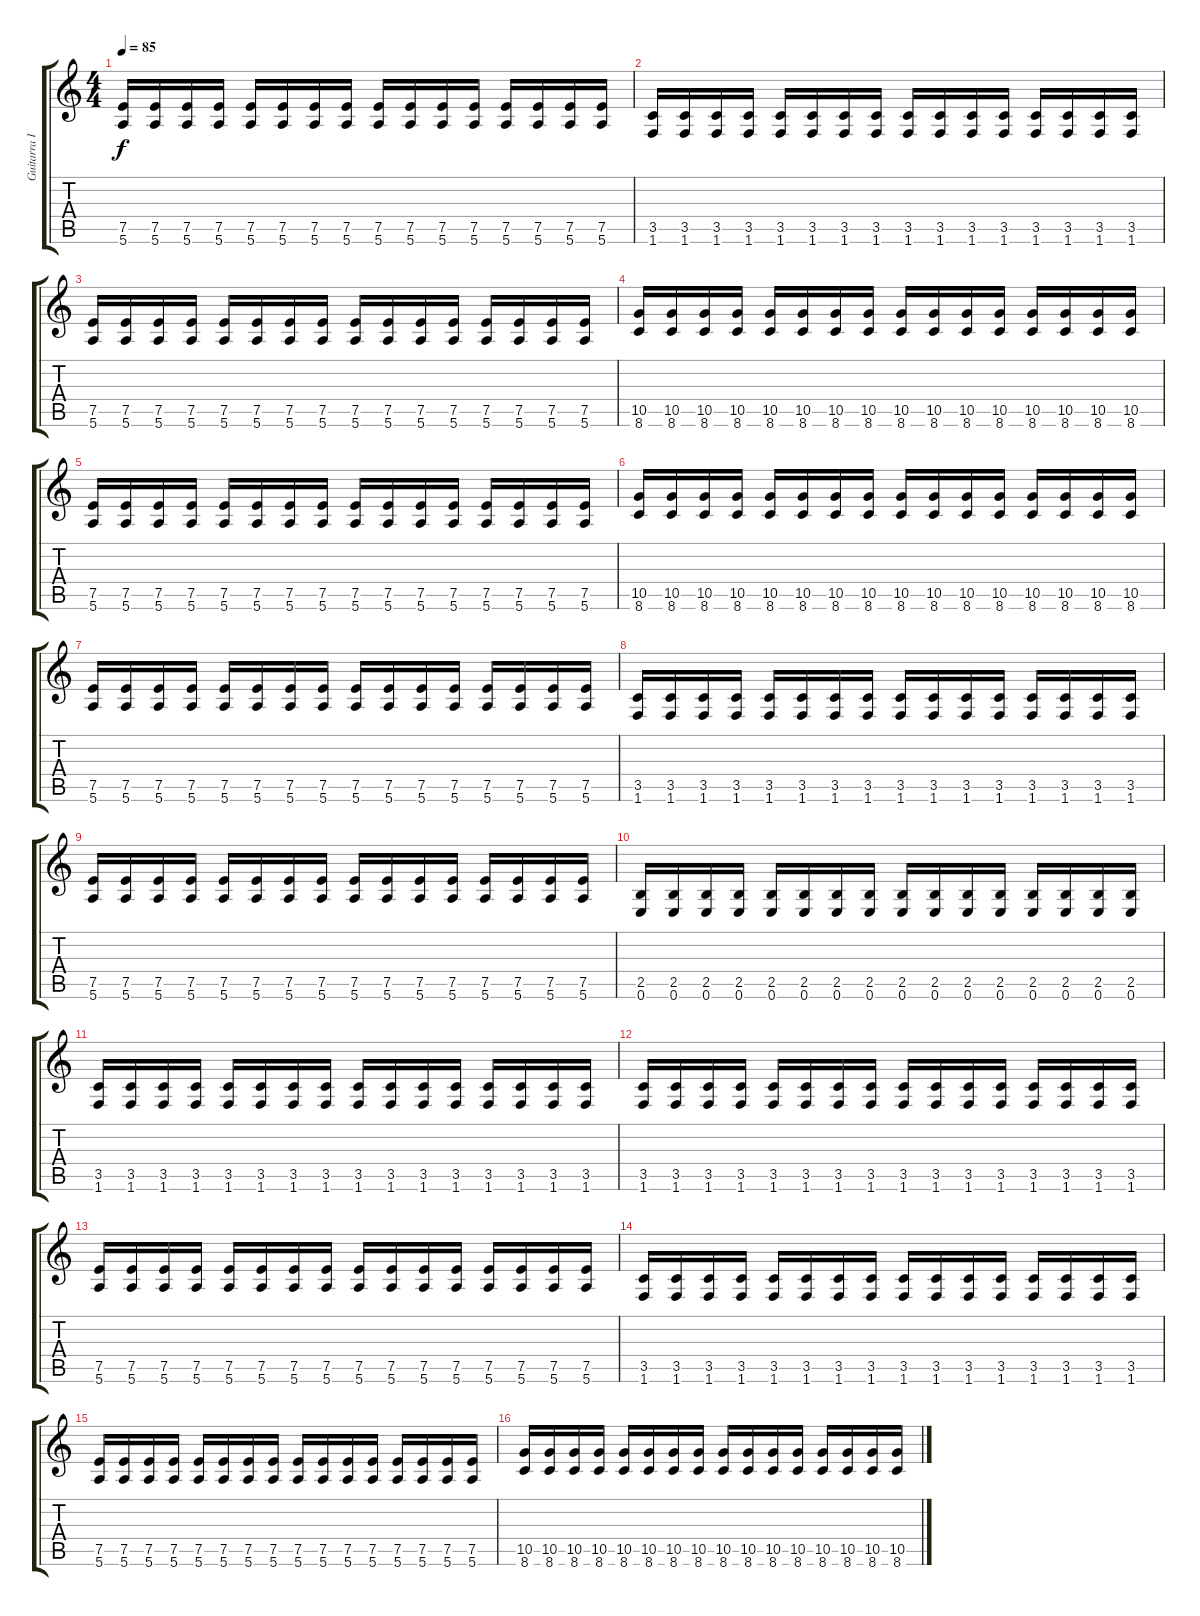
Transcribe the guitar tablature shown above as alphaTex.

\track ("Guitarra II" "Guitarra I") {instrument distortionguitar}
\staff {score tabs}
\tuning (E4 B3 G3 D3 A2 E2) {hide}
\ts (4 4)
\tempo 85
\clef g2
\ks c
(7.5 5.6).16{dy f} (7.5 5.6).16 (7.5 5.6).16 (7.5 5.6).16 (7.5 5.6).16 (7.5 5.6).16 (7.5 5.6).16 (7.5 5.6).16 (7.5 5.6).16 (7.5 5.6).16 (7.5 5.6).16 (7.5 5.6).16 (7.5 5.6).16 (7.5 5.6).16 (7.5 5.6).16 (7.5 5.6).16 |
(3.5 1.6).16 (3.5 1.6).16 (3.5 1.6).16 (3.5 1.6).16 (3.5 1.6).16 (3.5 1.6).16 (3.5 1.6).16 (3.5 1.6).16 (3.5 1.6).16 (3.5 1.6).16 (3.5 1.6).16 (3.5 1.6).16 (3.5 1.6).16 (3.5 1.6).16 (3.5 1.6).16 (3.5 1.6).16 |
(7.5 5.6).16 (7.5 5.6).16 (7.5 5.6).16 (7.5 5.6).16 (7.5 5.6).16 (7.5 5.6).16 (7.5 5.6).16 (7.5 5.6).16 (7.5 5.6).16 (7.5 5.6).16 (7.5 5.6).16 (7.5 5.6).16 (7.5 5.6).16 (7.5 5.6).16 (7.5 5.6).16 (7.5 5.6).16 |
(10.5 8.6).16 (10.5 8.6).16 (10.5 8.6).16 (10.5 8.6).16 (10.5 8.6).16 (10.5 8.6).16 (10.5 8.6).16 (10.5 8.6).16 (10.5 8.6).16 (10.5 8.6).16 (10.5 8.6).16 (10.5 8.6).16 (10.5 8.6).16 (10.5 8.6).16 (10.5 8.6).16 (10.5 8.6).16 |
(7.5 5.6).16 (7.5 5.6).16 (7.5 5.6).16 (7.5 5.6).16 (7.5 5.6).16 (7.5 5.6).16 (7.5 5.6).16 (7.5 5.6).16 (7.5 5.6).16 (7.5 5.6).16 (7.5 5.6).16 (7.5 5.6).16 (7.5 5.6).16 (7.5 5.6).16 (7.5 5.6).16 (7.5 5.6).16 |
(10.5 8.6).16 (10.5 8.6).16 (10.5 8.6).16 (10.5 8.6).16 (10.5 8.6).16 (10.5 8.6).16 (10.5 8.6).16 (10.5 8.6).16 (10.5 8.6).16 (10.5 8.6).16 (10.5 8.6).16 (10.5 8.6).16 (10.5 8.6).16 (10.5 8.6).16 (10.5 8.6).16 (10.5 8.6).16 |
(7.5 5.6).16 (7.5 5.6).16 (7.5 5.6).16 (7.5 5.6).16 (7.5 5.6).16 (7.5 5.6).16 (7.5 5.6).16 (7.5 5.6).16 (7.5 5.6).16 (7.5 5.6).16 (7.5 5.6).16 (7.5 5.6).16 (7.5 5.6).16 (7.5 5.6).16 (7.5 5.6).16 (7.5 5.6).16 |
(3.5 1.6).16 (3.5 1.6).16 (3.5 1.6).16 (3.5 1.6).16 (3.5 1.6).16 (3.5 1.6).16 (3.5 1.6).16 (3.5 1.6).16 (3.5 1.6).16 (3.5 1.6).16 (3.5 1.6).16 (3.5 1.6).16 (3.5 1.6).16 (3.5 1.6).16 (3.5 1.6).16 (3.5 1.6).16 |
(7.5 5.6).16 (7.5 5.6).16 (7.5 5.6).16 (7.5 5.6).16 (7.5 5.6).16 (7.5 5.6).16 (7.5 5.6).16 (7.5 5.6).16 (7.5 5.6).16 (7.5 5.6).16 (7.5 5.6).16 (7.5 5.6).16 (7.5 5.6).16 (7.5 5.6).16 (7.5 5.6).16 (7.5 5.6).16 |
(2.5 0.6).16 (2.5 0.6).16 (2.5 0.6).16 (2.5 0.6).16 (2.5 0.6).16 (2.5 0.6).16 (2.5 0.6).16 (2.5 0.6).16 (2.5 0.6).16 (2.5 0.6).16 (2.5 0.6).16 (2.5 0.6).16 (2.5 0.6).16 (2.5 0.6).16 (2.5 0.6).16 (2.5 0.6).16 |
(3.5 1.6).16 (3.5 1.6).16 (3.5 1.6).16 (3.5 1.6).16 (3.5 1.6).16 (3.5 1.6).16 (3.5 1.6).16 (3.5 1.6).16 (3.5 1.6).16 (3.5 1.6).16 (3.5 1.6).16 (3.5 1.6).16 (3.5 1.6).16 (3.5 1.6).16 (3.5 1.6).16 (3.5 1.6).16 |
(3.5 1.6).16 (3.5 1.6).16 (3.5 1.6).16 (3.5 1.6).16 (3.5 1.6).16 (3.5 1.6).16 (3.5 1.6).16 (3.5 1.6).16 (3.5 1.6).16 (3.5 1.6).16 (3.5 1.6).16 (3.5 1.6).16 (3.5 1.6).16 (3.5 1.6).16 (3.5 1.6).16 (3.5 1.6).16 |
(7.5 5.6).16 (7.5 5.6).16 (7.5 5.6).16 (7.5 5.6).16 (7.5 5.6).16 (7.5 5.6).16 (7.5 5.6).16 (7.5 5.6).16 (7.5 5.6).16 (7.5 5.6).16 (7.5 5.6).16 (7.5 5.6).16 (7.5 5.6).16 (7.5 5.6).16 (7.5 5.6).16 (7.5 5.6).16 |
(3.5 1.6).16 (3.5 1.6).16 (3.5 1.6).16 (3.5 1.6).16 (3.5 1.6).16 (3.5 1.6).16 (3.5 1.6).16 (3.5 1.6).16 (3.5 1.6).16 (3.5 1.6).16 (3.5 1.6).16 (3.5 1.6).16 (3.5 1.6).16 (3.5 1.6).16 (3.5 1.6).16 (3.5 1.6).16 |
(7.5 5.6).16 (7.5 5.6).16 (7.5 5.6).16 (7.5 5.6).16 (7.5 5.6).16 (7.5 5.6).16 (7.5 5.6).16 (7.5 5.6).16 (7.5 5.6).16 (7.5 5.6).16 (7.5 5.6).16 (7.5 5.6).16 (7.5 5.6).16 (7.5 5.6).16 (7.5 5.6).16 (7.5 5.6).16 |
(10.5 8.6).16 (10.5 8.6).16 (10.5 8.6).16 (10.5 8.6).16 (10.5 8.6).16 (10.5 8.6).16 (10.5 8.6).16 (10.5 8.6).16 (10.5 8.6).16 (10.5 8.6).16 (10.5 8.6).16 (10.5 8.6).16 (10.5 8.6).16 (10.5 8.6).16 (10.5 8.6).16 (10.5 8.6).16
